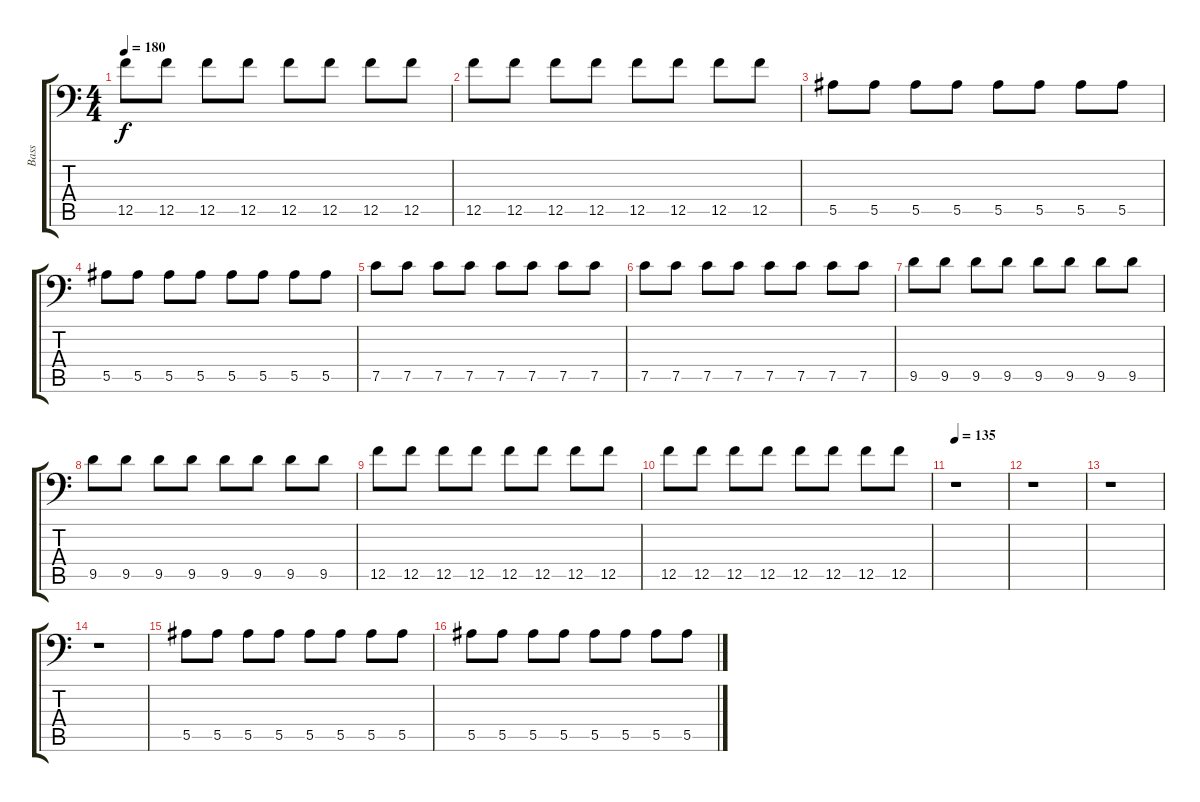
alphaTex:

\track ("Bass" "Bass") {instrument electricbasspick}
\staff {score tabs}
\tuning (C4 G3 Eb3 Bb2 F2 Bb1) {hide}
\ts (4 4)
\tempo 180
\clef f4
\ks c
12.5.8{dy f} 12.5.8 12.5.8 12.5.8 12.5.8 12.5.8 12.5.8 12.5.8 |
12.5.8 12.5.8 12.5.8 12.5.8 12.5.8 12.5.8 12.5.8 12.5.8 |
5.5.8 5.5.8 5.5.8 5.5.8 5.5.8 5.5.8 5.5.8 5.5.8 |
5.5.8 5.5.8 5.5.8 5.5.8 5.5.8 5.5.8 5.5.8 5.5.8 |
7.5.8 7.5.8 7.5.8 7.5.8 7.5.8 7.5.8 7.5.8 7.5.8 |
7.5.8 7.5.8 7.5.8 7.5.8 7.5.8 7.5.8 7.5.8 7.5.8 |
9.5.8 9.5.8 9.5.8 9.5.8 9.5.8 9.5.8 9.5.8 9.5.8 |
9.5.8 9.5.8 9.5.8 9.5.8 9.5.8 9.5.8 9.5.8 9.5.8 |
12.5.8 12.5.8 12.5.8 12.5.8 12.5.8 12.5.8 12.5.8 12.5.8 |
12.5.8 12.5.8 12.5.8 12.5.8 12.5.8 12.5.8 12.5.8 12.5.8 |
\tempo 135
r.1 |
r.1 |
r.1 |
r.1 |
5.5.8 5.5.8 5.5.8 5.5.8 5.5.8 5.5.8 5.5.8 5.5.8 |
5.5.8 5.5.8 5.5.8 5.5.8 5.5.8 5.5.8 5.5.8 5.5.8
